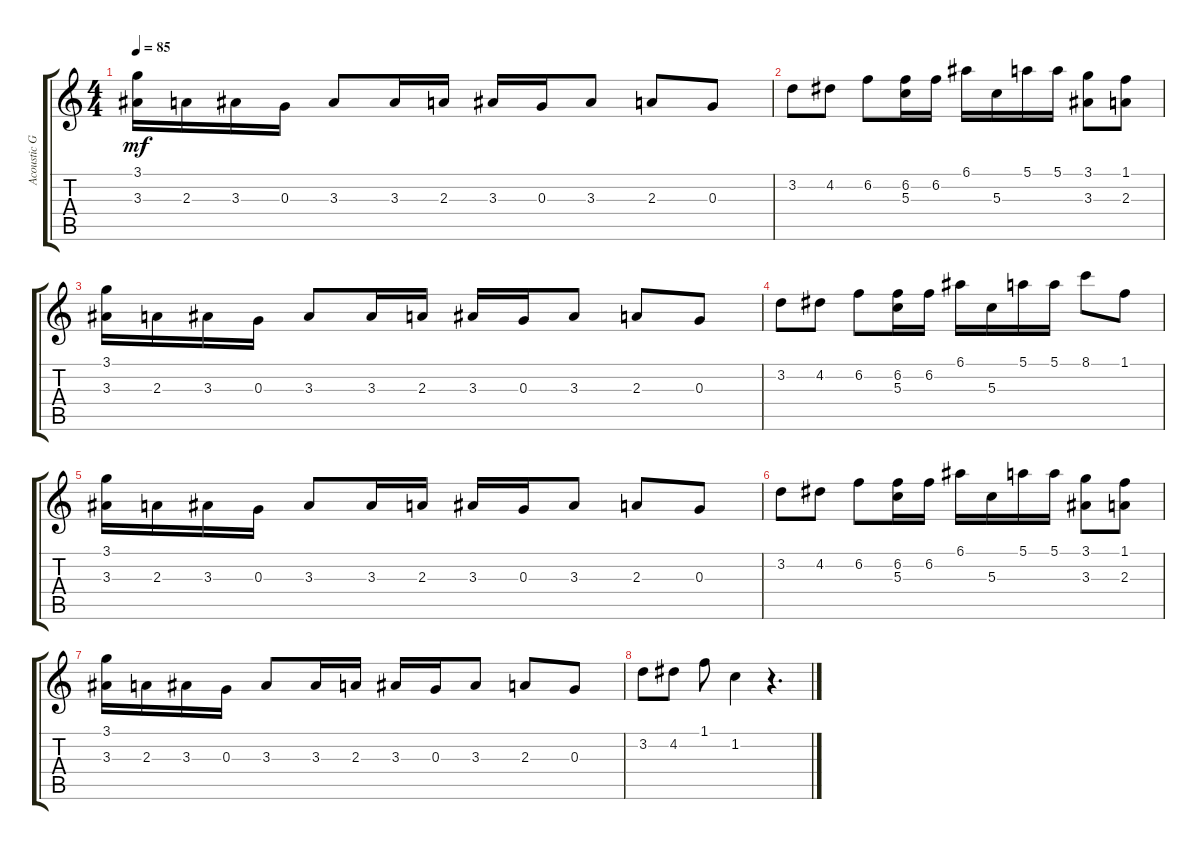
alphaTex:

\track ("Acoustic Guitar 2" "Acoustic G") {instrument acousticguitarsteel}
\staff {score tabs}
\tuning (E4 B3 G3 D3 A2 E2) {hide}
\ts (4 4)
\tempo 85
\clef g2
\ks c
(3.1 3.3).16{dy mf} 2.3.16 3.3.16 0.3.16 3.3.8 3.3.16 2.3.16 3.3.16 0.3.16 3.3.8 2.3.8 0.3.8 |
3.2.8 4.2.8 6.2.8 (6.2 5.3).16 6.2.16 6.1.16 5.3.16 5.1.16 5.1.16 (3.1 3.3).8 (1.1 2.3).8 |
(3.1 3.3).16 2.3.16 3.3.16 0.3.16 3.3.8 3.3.16 2.3.16 3.3.16 0.3.16 3.3.8 2.3.8 0.3.8 |
3.2.8 4.2.8 6.2.8 (6.2 5.3).16 6.2.16 6.1.16 5.3.16 5.1.16 5.1.16 8.1.8 1.1.8 |
(3.1 3.3).16 2.3.16 3.3.16 0.3.16 3.3.8 3.3.16 2.3.16 3.3.16 0.3.16 3.3.8 2.3.8 0.3.8 |
3.2.8 4.2.8 6.2.8 (6.2 5.3).16 6.2.16 6.1.16 5.3.16 5.1.16 5.1.16 (3.1 3.3).8 (1.1 2.3).8 |
(3.1 3.3).16 2.3.16 3.3.16 0.3.16 3.3.8 3.3.16 2.3.16 3.3.16 0.3.16 3.3.8 2.3.8 0.3.8 |
3.2.8 4.2.8 1.1.8 1.2.4 r.4{d}
